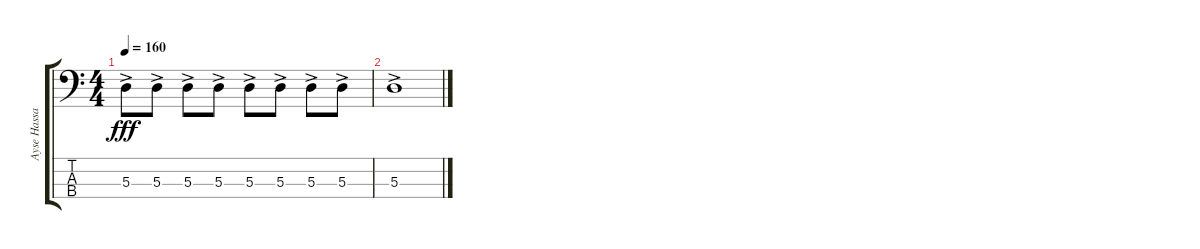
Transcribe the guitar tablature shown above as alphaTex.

\track ("Ayse Hassan - Bass" "Ayse Hassa") {instrument electricbasspick}
\staff {score tabs}
\tuning (G2 D2 A1 E1) {hide}
\ts (4 4)
\tempo 160
\clef f4
\ks c
5.3{ac}.8{dy fff} 5.3{ac}.8 5.3{ac}.8 5.3{ac}.8 5.3{ac}.8 5.3{ac}.8 5.3{ac}.8 5.3{ac}.8 |
5.3{ac}.1
